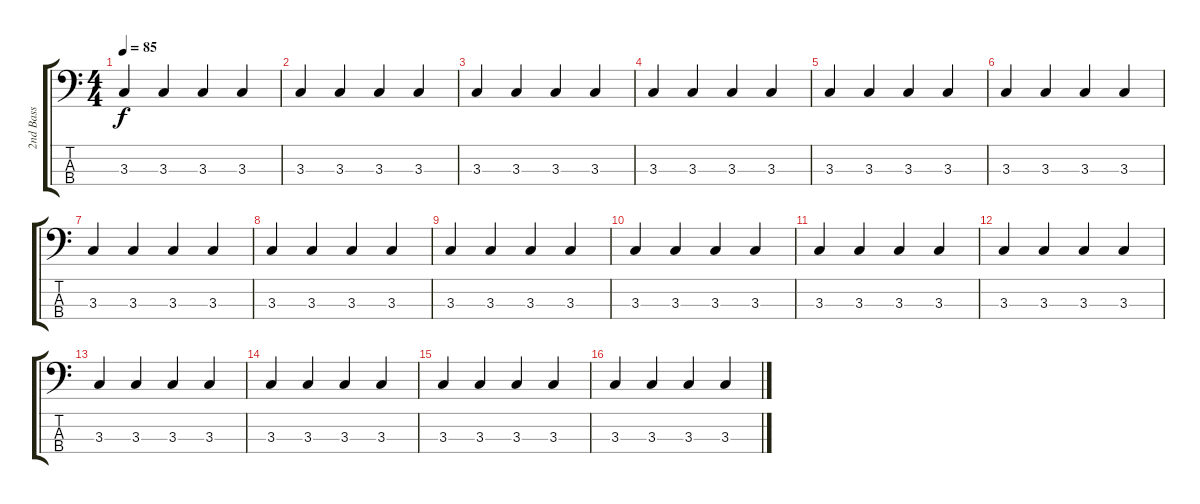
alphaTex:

\track ("2nd Bass" "2nd Bass") {instrument slapbass1}
\staff {score tabs}
\tuning (G2 D2 A1 E1) {hide}
\ts (4 4)
\tempo 85
\clef f4
\ks c
3.3.4{dy f} 3.3.4 3.3.4 3.3.4 |
3.3.4 3.3.4 3.3.4 3.3.4 |
3.3.4 3.3.4 3.3.4 3.3.4 |
3.3.4 3.3.4 3.3.4 3.3.4 |
3.3.4 3.3.4 3.3.4 3.3.4 |
3.3.4 3.3.4 3.3.4 3.3.4 |
3.3.4 3.3.4 3.3.4 3.3.4 |
3.3.4 3.3.4 3.3.4 3.3.4 |
3.3.4 3.3.4 3.3.4 3.3.4 |
3.3.4 3.3.4 3.3.4 3.3.4 |
3.3.4 3.3.4 3.3.4 3.3.4 |
3.3.4 3.3.4 3.3.4 3.3.4 |
3.3.4 3.3.4 3.3.4 3.3.4 |
3.3.4 3.3.4 3.3.4 3.3.4 |
3.3.4 3.3.4 3.3.4 3.3.4 |
3.3.4 3.3.4 3.3.4 3.3.4
